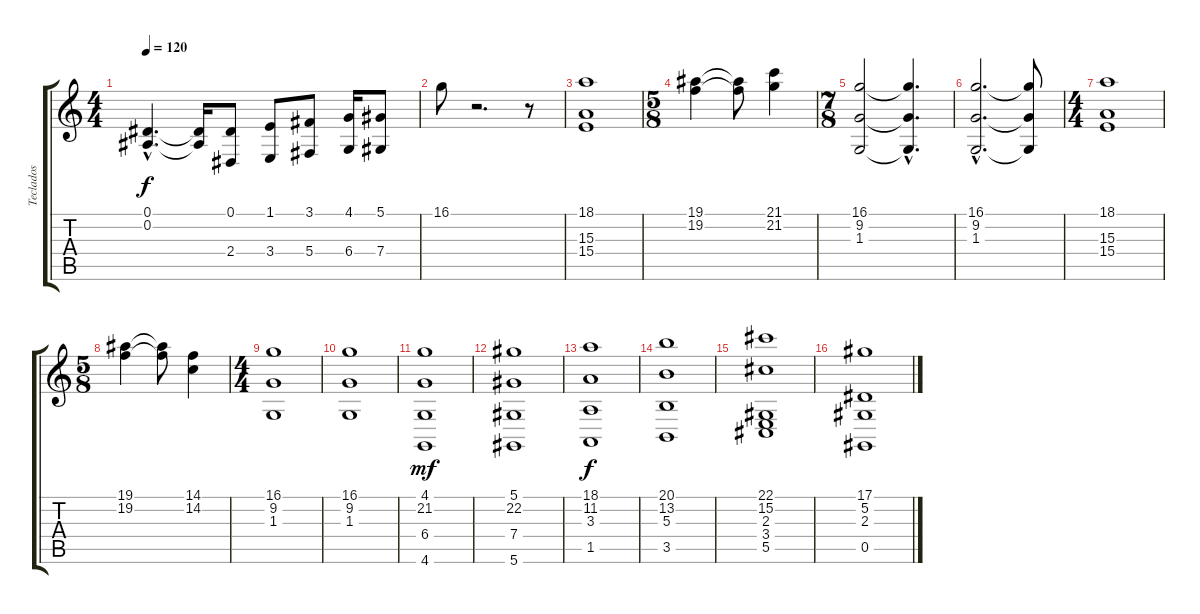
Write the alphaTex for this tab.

\track ("Teclados " "Teclados ") {instrument stringensemble1}
\staff {score tabs}
\tuning (Eb4 Bb3 Gb3 Db3 Ab2 Eb2) {hide}
\ts (4 4)
\tempo 120
\clef g2
\ks c
(0.1{hac} 0.2{hac}).4{d dy f} (0.1{t} 0.2{t}).16 (0.1 2.4).8 (1.1 3.4).8 (3.1 5.4).8 (4.1 6.4).16 (5.1 7.4).8 |
16.1.8 r.2{d} r.8 |
(18.1 15.3 15.4).1 |
\ts (5 8)
(19.1 19.2).4 (19.1{t} 19.2{t}).8 (21.1 21.2).4 |
\ts (7 8)
(16.1 9.2 1.3).2 (16.1{hac t} 9.2{hac t} 1.3{hac t}).4{d} |
(16.1{hac} 9.2{hac} 1.3{hac}).2{d} (16.1{t} 9.2{t} 1.3{t}).8 |
\ts (4 4)
(18.1 15.3 15.4).1 |
\ts (5 8)
(19.1 19.2).4 (19.1{t} 19.2{t}).8 (14.1 14.2).4 |
\ts (4 4)
(16.1 9.2 1.3).1 |
(16.1 9.2 1.3).1 |
(4.1 21.2 6.4 4.6).1{dy mf} |
(5.1 22.2 7.4 5.6).1 |
(18.1 11.2 3.3 1.5).1{dy f} |
(20.1 13.2 5.3 3.5).1 |
(22.1 15.2 2.3 3.4 5.5).1 |
(17.1 5.2 2.3 0.5).1
